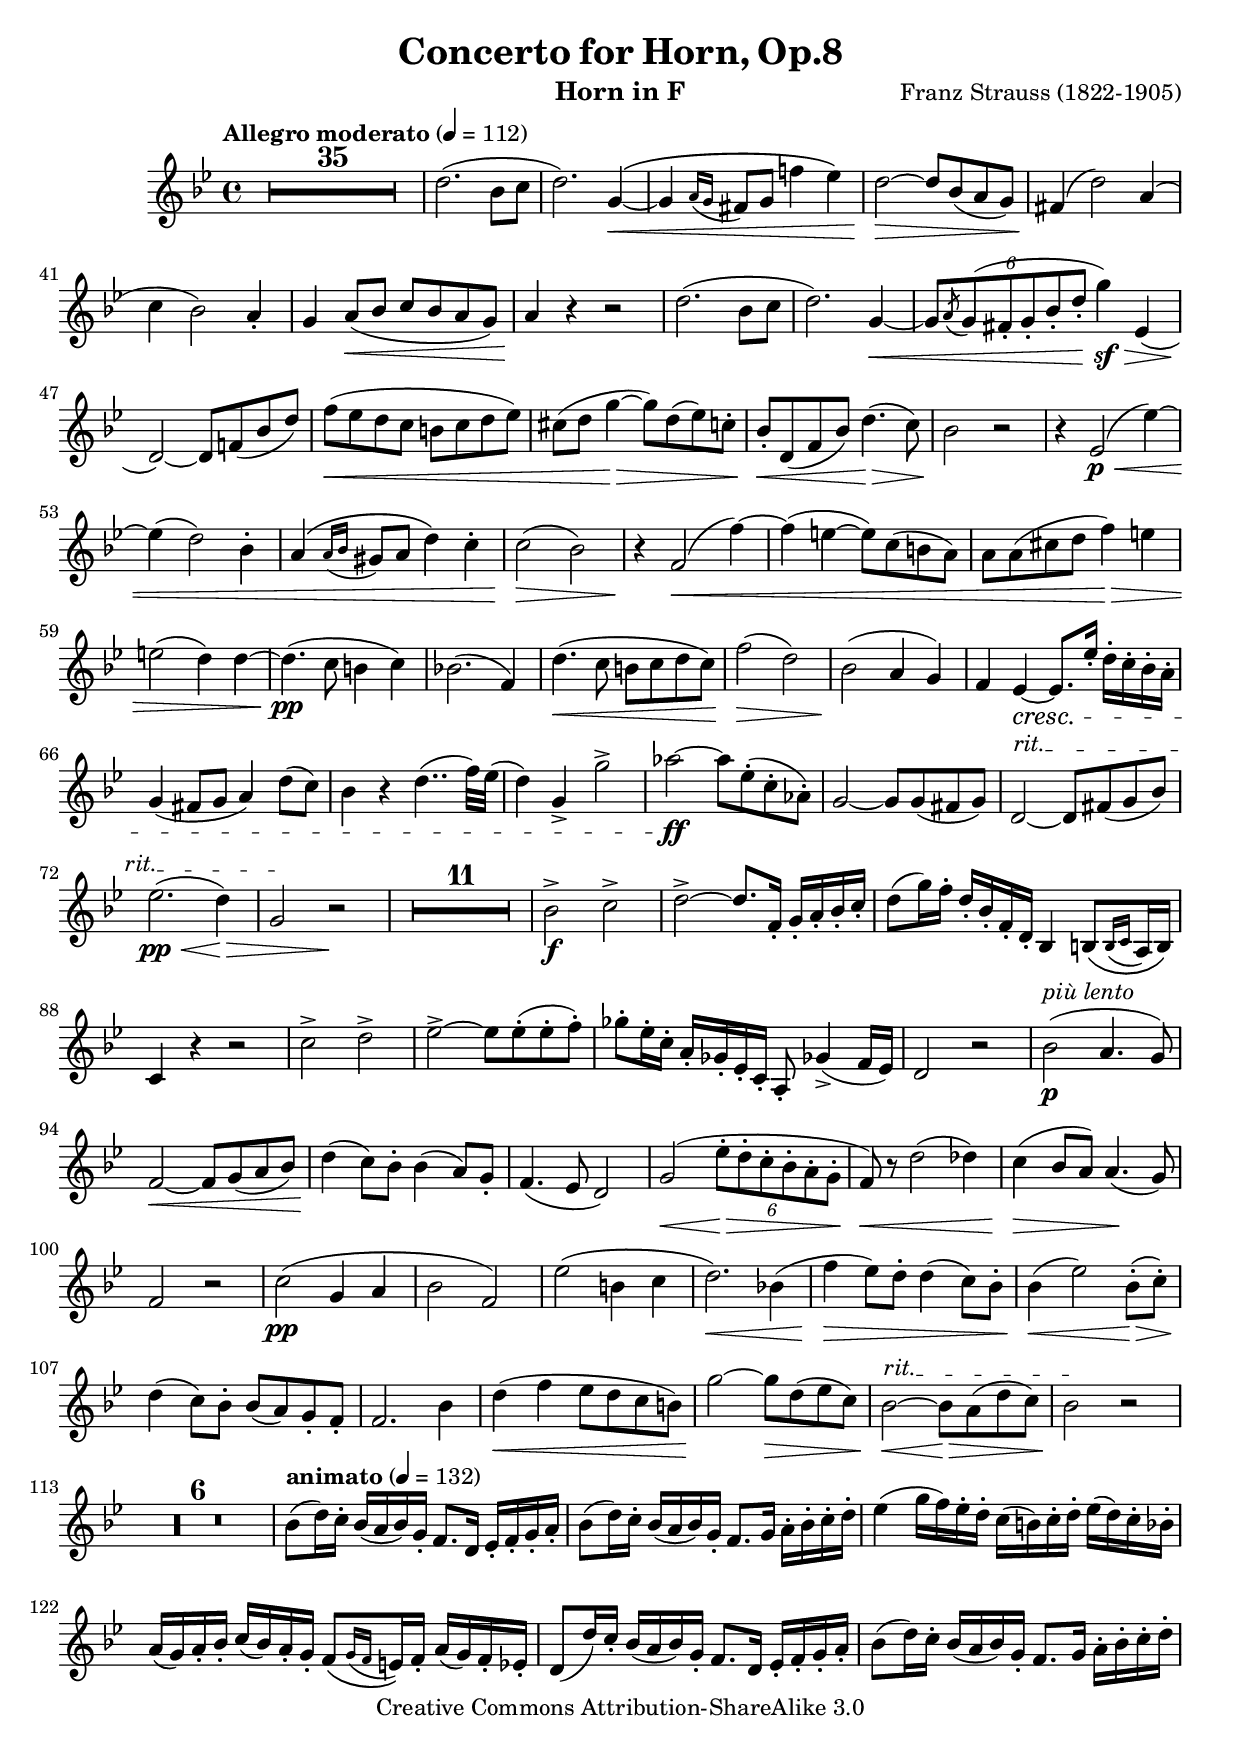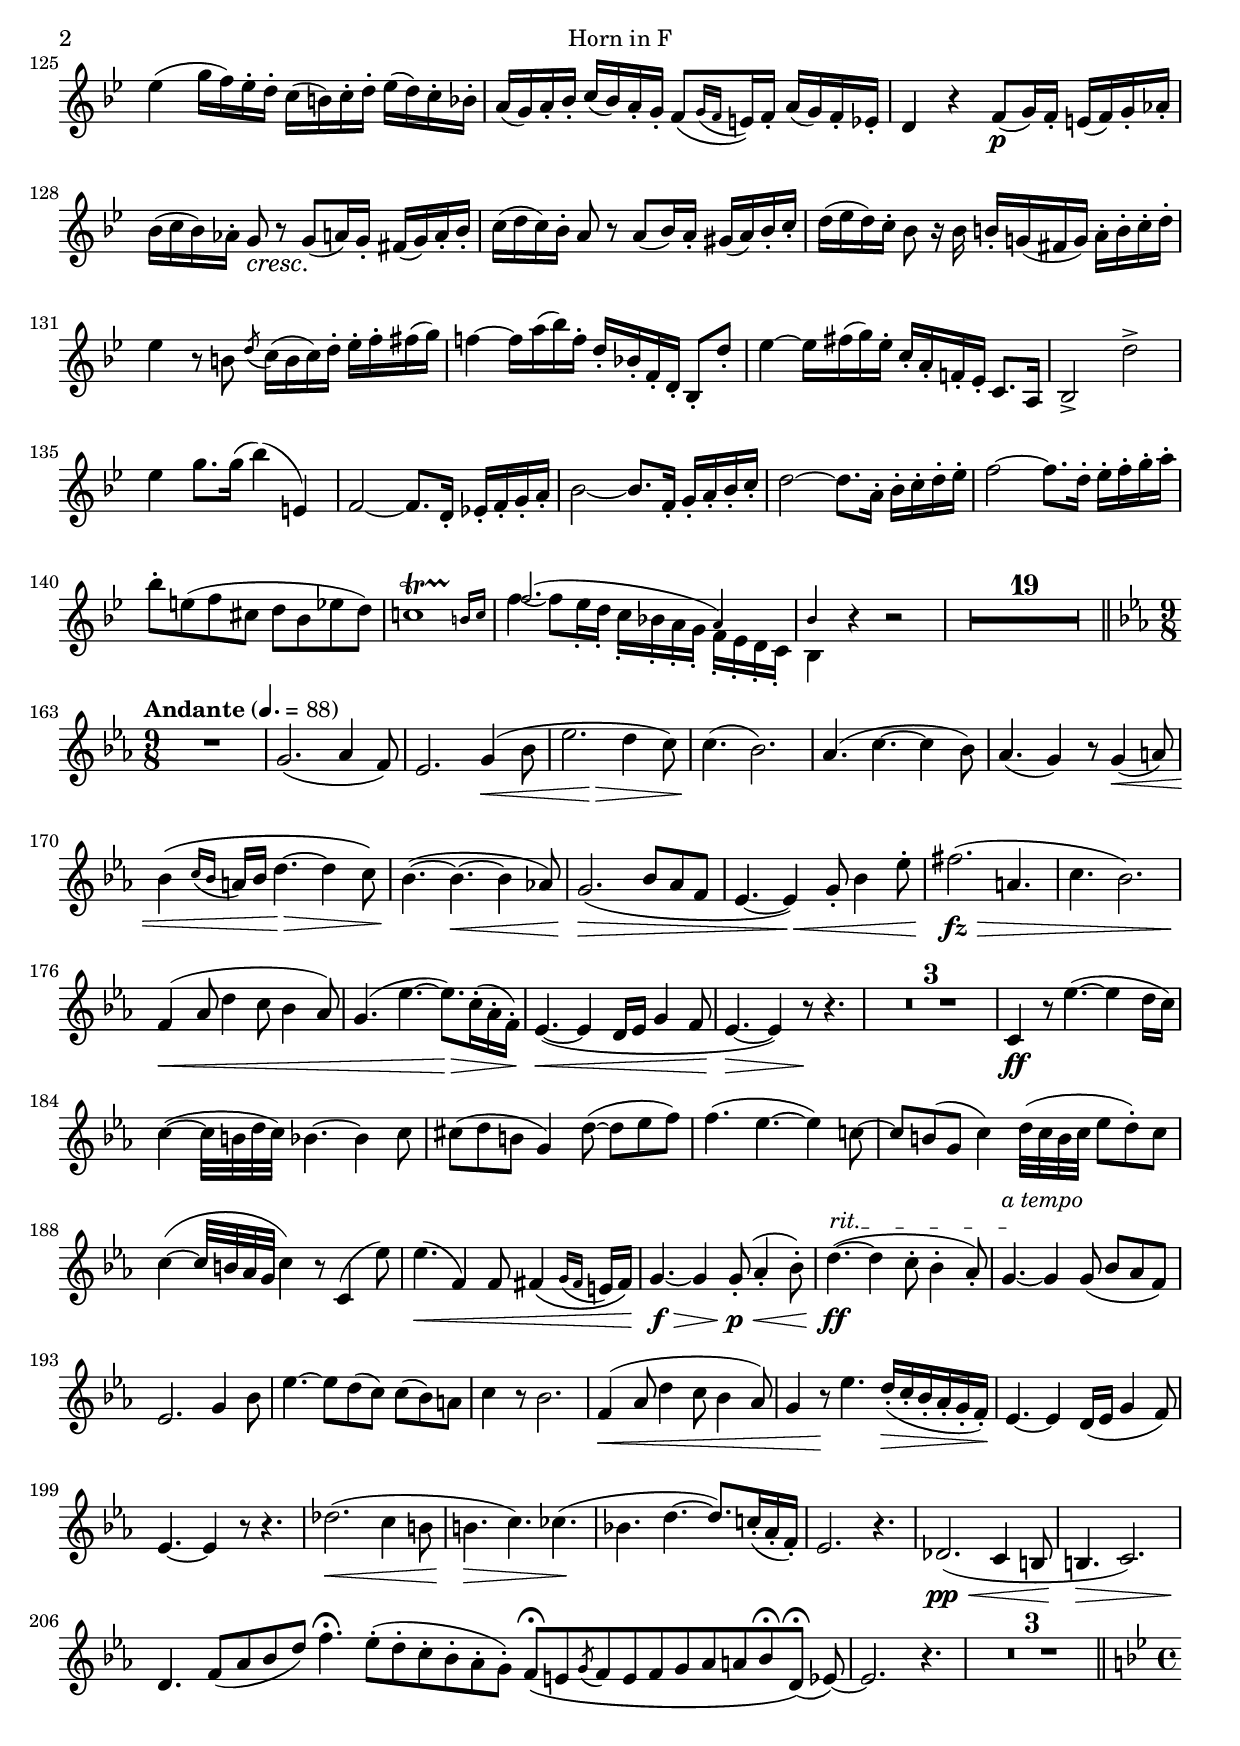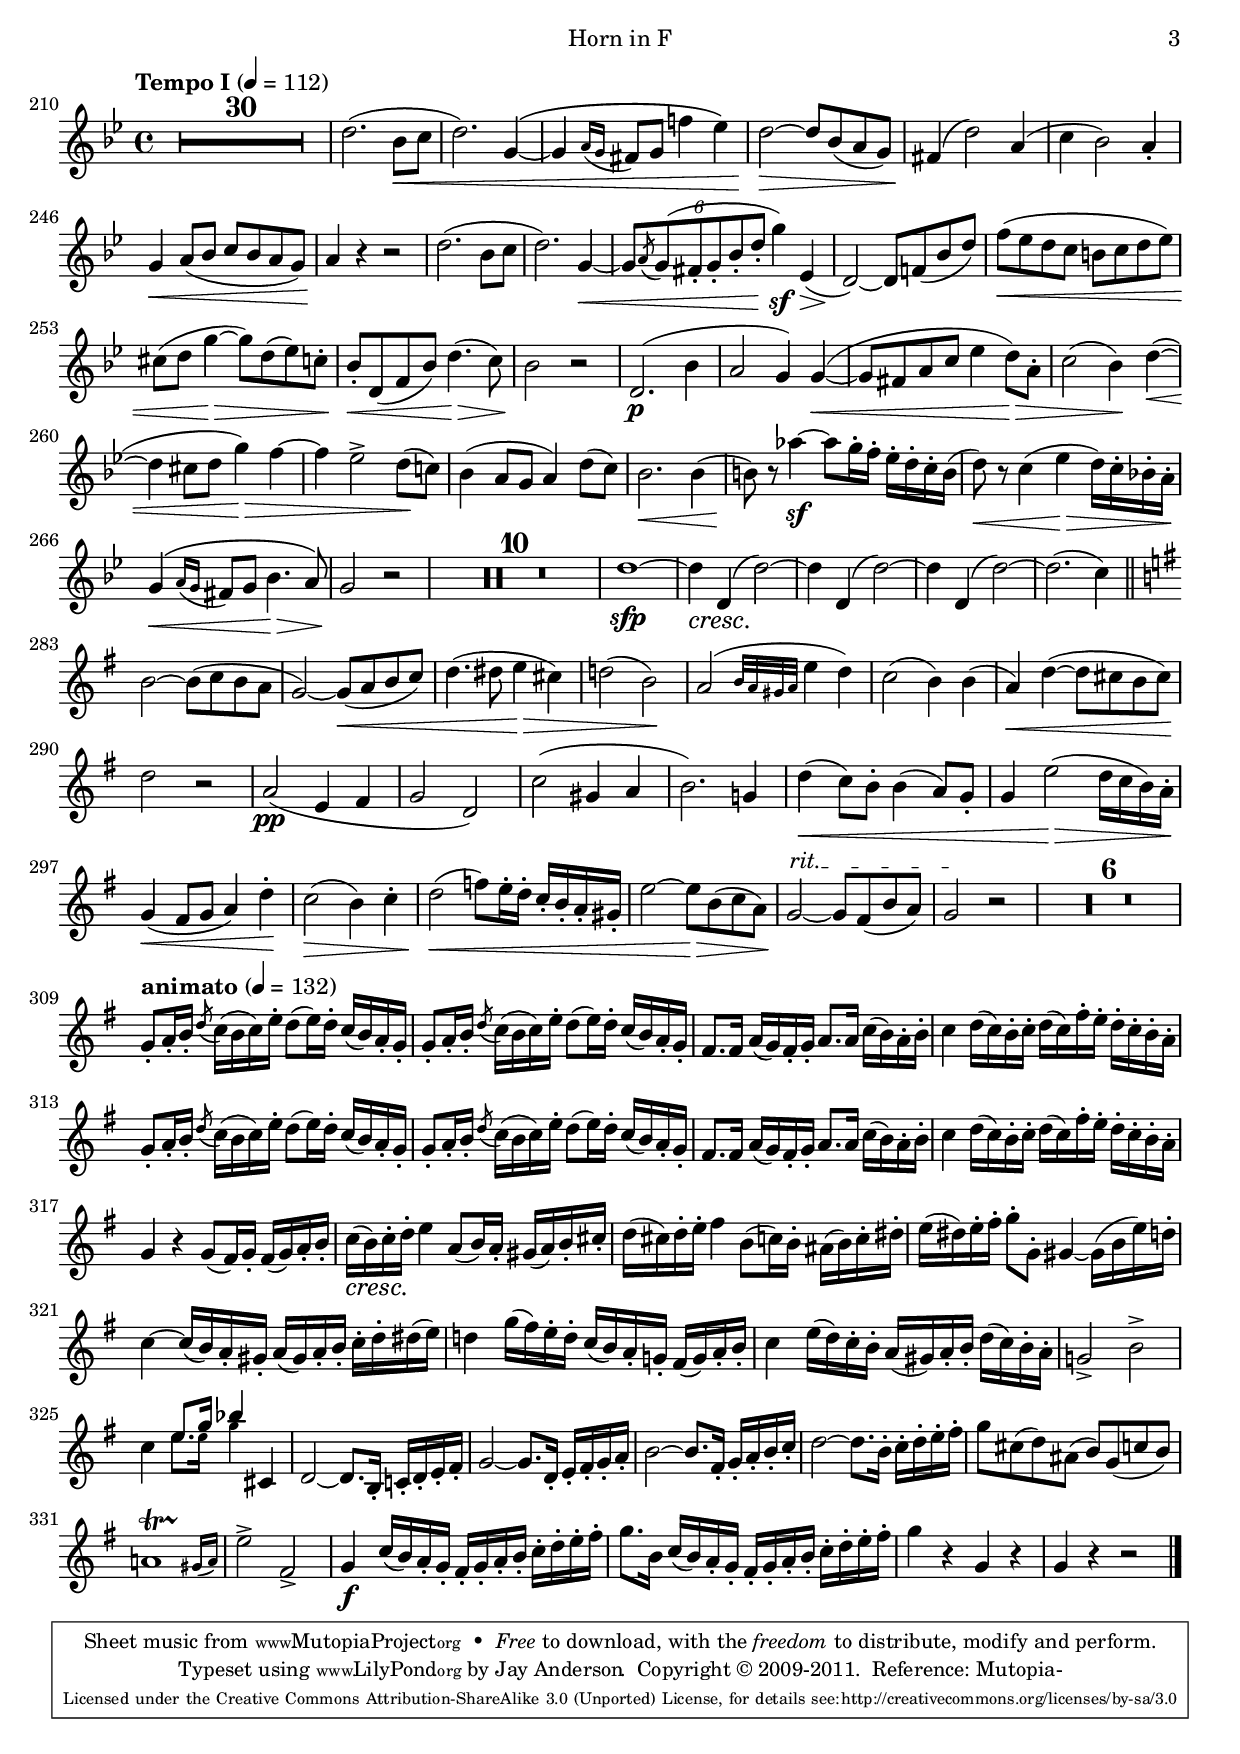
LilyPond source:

\version "2.15.23"

\version "2.15.23"

%Octave
#(define (octave-up m t)
 (let* ((octave (1- t))
      (new-note (ly:music-deep-copy m))
      (new-pitch (ly:make-pitch
        octave
        (ly:pitch-notename (ly:music-property m 'pitch))
        (ly:pitch-alteration (ly:music-property m 'pitch)))))
  (set! (ly:music-property new-note 'pitch) new-pitch)
  new-note))

#(define (octavize-chord elements t)
 (cond ((null? elements) elements)
     ((eq? (ly:music-property (car elements) 'name) 'NoteEvent)
       (cons (car elements)
             (cons (octave-up (car elements) t)
                   (octavize-chord (cdr elements) t))))
     (else (cons (car elements) (octavize-chord (cdr elements ) t)))))

#(define (octavize music t)
 (if (eq? (ly:music-property music 'name) 'EventChord)
       (ly:music-set-property! music 'elements (octavize-chord
(ly:music-property music 'elements) t)))
 music)

makeOctaves = #(define-music-function (parser location arg mus) (integer? ly:music?)
 (music-map (lambda (x) (octavize x arg)) mus))
%End octaves function

twox =  #(define-music-function (parser location x) (ly:music?)
#{
  \repeat unfold 2 $x
#})

fourx =  #(define-music-function (parser location x) (ly:music?)
#{
  \repeat unfold 4 $x
#})

sixx =  #(define-music-function (parser location x) (ly:music?)
#{
  \repeat unfold 6 $x
#})

eightx =  #(define-music-function (parser location x) (ly:music?)
#{
  \repeat unfold 8 $x
#})

justDim = #(make-music 'DecrescendoEvent 'span-direction START 'span-type 'text 'span-text "dim." 'tweaks '((style . none)))
justCresc = #(make-music 'CrescendoEvent 'span-direction START 'span-type 'text 'span-text "cresc." 'tweaks '((style . none)))

piuLento = \markup {\italic {più lento}}
animato = \markup {\italic {animato}}
aTempo = \markup {\italic {a tempo}}

cadenzaRest = {R8*27}

outlineMvtI =
{
  \time 4/4
  \tempo "Allegro moderato" 4=112
  s1*35 |

  %solo
  s1*38 |

  %piano
  s1*11 |

  %solo
  s1*8 |

  %piu lento
  s1*18 |

  %rit
  s1*2 |

  %piano
  s1*6 |

  \tempo "animato" 4=132
  s1*25 |

  %piano
  s1*19 | \bar "||"
}

outlineMvtII =
{
  \time 9/8
  \tempo "Andante" 4.=88
  s4.*3*28 |

  %rit
  s4.*3 |

  %a tempo
  s4.*3*14 |

  %cadenza
  s8*27 \bar "|" %Cadenza time
  s4.*3*4 | \bar "||"
}

outlineMvtIII =
{
  \time 4/4
  \tempo "Tempo I" 4=112
  s1*30 |

  %solo
  s1*28 |

  %piano
  s1*10 |

  %solo
  s1*5 | \bar "||"

  %c major
  s1*18 |

  %rit
  s1*2 |

  %piano
  s1*6 |

  \tempo "animato" 4=132
  s1*28 | \bar "|."
}

outline =
{
  \outlineMvtI
  \outlineMvtII
  \outlineMvtIII
}

afterGraceFraction = #(cons 15 16)

\layout
{
  \context
  {
    \Score
    \accepts "SoloStaff"
    skipBars = ##t
    extraNatural = ##f
    \override PaperColumn #'keep-inside-line = ##t
    \override NonMusicalPaperColumn #'keep-inside-line = ##t
    autoAccidentals = #`(Staff ,(make-accidental-rule 'same-octave 0)
                               ,(make-accidental-rule 'any-octave 0)
                               ,(make-accidental-rule 'same-octave 1))
  }

  \context
  {
    \Staff
    \type "Engraver_group"
    \name "SoloStaff"

    \alias "Staff"

    fontSize = #-3
    \override StaffSymbol #'staff-space = #(magstep -3)
    \override RehearsalMark #'font-size = #0
  }
}

\midi
{
  \context
  {
    \Voice
    \remove "Dynamic_performer"
  }

  \context
  {
    \Score
    \accepts "SoloStaff"
  }

  \context
  {
    \Staff
    \type "Performer_group"
    \name "SoloStaff"

    \alias "Staff"
  }
}

\version "2.15.23"

hornMvtI = \relative c''
{
  \key g \minor
  \transposition f
  R1*35 |
  d2.( bes8 c |
  d2.) g,4~\(\< |
  g \appoggiatura {a16[ g]} fis8 g f'4 ees\) |
  d2~\> d8 bes( a g) |
  fis4(\! d'2) a4( |
  c bes2) a4-. |
  g a8(\< bes c bes a g) |
  a4\! r r2 |
  d2.( bes8 c |
  d2.) g,4~\< |
  \times 4/6 {g8[ \acciaccatura a8 g( fis-. g-. bes-. d]-.} g4)\sf\> ees,(
  d2~)\! d8 f( bes d) |
  f(\< ees d c b c d ees) |
  cis( d g4~\> g8) d( ees) c-. |
  bes-.\< d,( f bes) d4.(\> c8) |
  bes2\! r |
  r4 ees,2(\p\< ees'4~) |
  ees( d2) bes4-. |
  a\( \appoggiatura {a16[ bes]} gis8 a d4\) c-. |
  c2(\> bes) |
  r4\! f2(\< f'4~) |
  f( e~ e8) c( b a) |
  a a( cis d f4)\> e |
  e2( d4) d~ |
  d4.(\pp c8 b4 c) |
  bes2.( f4) |
  d'4.(\< c8 b c d c) |
  f2(\> d) |
  bes2(\! a4 g) |
  f4 ees~\cresc ees8. ees'16-. d-. c-. bes-. a-. |
  g4( fis8 g a4) d8( c) |
  bes4 r d4..( f32) ees( |
  d4) g,-> g'2-> |
  aes2~\ff aes8 ees-.( c-. aes-.) |
  g2~ g8 g( fis g) |
  \override TextSpanner #'(bound-details left text) = "rit."
  d2~\startTextSpan d8 fis( g bes) |
  ees2.(\pp\< d4)\> |
  g,2\stopTextSpan r\! |
  R1*11 |
  bes2->\f c-> |
  d2~-> d8. f,16-. g-. a-. bes-. c-. |
  d8( g16) f-. d-. bes-. f-. d-. bes4 b8[\( \appoggiatura {b16[ c]} a16 b]\) |
  c4 r r2 |
  c'2-> d-> |
  ees~-> ees8 ees-.( ees-. f-.) |
  ges8-. ees16-. c-. a-. ges-. ees-. c-. a8-. ges'!4->( f16 ees) |
  d2 r |
  bes'2(\p^\piuLento a4. g8) |
  f2~\< f8 g( a bes) |
  d4(\! c8) bes-. bes4( a8) g-. |
  f4.( ees8 d2) |
  g2(\< \times 4/6 {ees'8[-.\> d-. c-. bes-. a-. g]-.} |
  f8)\< r8 d'2( des4) |
  c4(\> bes8 a) a4.(\! g8) |
  f2 r |
  c'2(\pp g4 a |
  bes2 f) |
  ees'2( b4 c |
  d2.)\< bes4( |
  f'4\> ees8) d-. d4( c8) bes-. |
  bes4(\< ees2) bes8-.(\> c-.) |
  d4(\! c8) bes-. bes( a) g-. f-. |
  f2. bes4 |
  d(\< f ees8 d c b) |
  g'2~\! g8\> d( ees c) |
  bes2~\<\startTextSpan bes8\> a( d c) |
  bes2\!\stopTextSpan r |
  R1*6 |
  bes8( d16) c-. bes( a bes) g-. f8. d16 ees-. f-. g-. a-. |
  bes8( d16) c-. bes( a bes) g-. f8. g16 a-. bes-. c-. d-. |
  ees4( g16 f) ees-. d-. c( b) c-. d-. ees( d) c-. bes-. |
  a( g) a-. bes-. c( bes) a-. g-. f8[\( \appoggiatura {g16[ f]} e16\) f]-. a( g) f-. ees-. |
  d8( d'16) c-. bes( a bes) g-. f8. d16 ees-. f-. g-. a-. |
  bes8( d16) c-. bes( a bes) g-. f8. g16 a-. bes-. c-. d-. |
  ees4( g16 f) ees-. d-. c( b) c-. d-. ees( d) c-. bes-. |
  a( g) a-. bes-. c( bes) a-. g-. f8[\( \appoggiatura {g16[ f]} e16\) f]-. a( g) f-. ees-. |
  d4 r f8(\p g16) f-. e( f) g-. aes-. |
  bes( c bes) aes-. g8\justCresc r g( a16) g-. fis( g) a-. bes-. |
  c( d c) bes-. a8 r a( bes16) a-. gis( a) bes-. c-. |
  d( ees d) c-. bes8 r16 bes b-. g( fis g) a-. b-. c-. d-. |
  ees4\! r8 b \acciaccatura d8 c16( b c) d-. ees-. f-. fis( g) |
  f4~ f16 a( bes) f-. d-. bes-. f-. d-. bes8-. d'-. |
  ees4~ ees16 fis( g) ees-. c-. a-. f-. ees-. c8. a16 |
  bes2-> d'-> |
  ees4 g8. g16( bes4)( e,,) |
  f2~ f8. d16-. ees-. f-. g-. a-. |
  bes2~ bes8. f16-. g-. a-. bes-. c-. |
  d2~ d8. a16-. bes-. c-. d-. ees-. |
  f2~ f8. d16-. ees-. f-. g-. a-. |
  bes8-. e,( f cis d bes ees d) |
  \afterGrace c1\startTrillSpan {b16[\stopTrillSpan c]} |
  <<
    {
      \voiceTwo
      f4~ f8 ees16-. d-. c-. bes-. a-. g-. f-. ees-. d-. c-. |
      bes4
    }
    \new Voice
    {
      \voiceOne
      \override NoteHead #'font-size = #-3
      f''2.( a,4) |
      bes4
      \revert NoteHead #'font-size
    }
  >>
  \oneVoice
  r4 r2 |
  R1*19 |
}

hornMvtII = \relative c''
{
  \transposition f
  \key ees \major
  R4.*3 |
  g2.( aes4 f8) |
  ees2. g4(\< bes8 |
  << {s4. s\>} {ees2.} >> d4 c8) |
  c4.(\! bes2.) |
  aes4.( c~ c4 bes8) |
  aes4.( g4) r8 g4(\< a8) |
  bes4\( \appoggiatura {c16[ bes]} a16 bes d4.~\> d4 c8\) |
  bes4.~(\! bes~\< bes4 aes8) |
  g2.(\> bes8 aes f |
  ees4.~ ees4)\< g8-. bes4 ees8-. |
  fis2.(\fz\> a,4. |
  c bes2.) |
  f4(\< aes8 d4 c8 bes4 aes8) |
  g4.( ees'~ ees8.)\> c16-.( aes-. f-.) |
  ees4.~(\< ees4 d16 ees g4 f8 |
  ees4.~\> ees4) r8\! r4. |
  R4.*3*3 |
  c4\ff r8 ees'4.~( ees4 d16 c) |
  c4~( c32 b d c) bes4.~ bes4 c8 |
  cis8( d b g4) d'8~( d ees f) |
  f4.( ees~ ees4) c8~ |
  c b( g c4) d32( c b c ees8 d-.) c |
  c4~( c32 b aes g c4) r8 c,4( ees'8) |
  ees4.(\< f,4) f8 fis4\( \appoggiatura {g16[ fis]} e16 fis\) |
  g4.~\f\> g4 g8-.(\p\< aes4-. bes8-.) |
  \override TextSpanner #'(bound-details left text) = "rit."
  d4.~(\ff\startTextSpan d4 c8-. bes4-. aes8-.) |
  g4.~\!\stopTextSpan^\aTempo g4 g8( bes aes f) |
  ees2. g4 bes8 |
  ees4.~ ees8 d( c) c( bes) a |
  c4 r8 bes2. |
  f4(\< aes8 d4 c8 bes4 aes8) |
  g4 r8\! ees'4. d16-.(\> c-. bes-. aes-. g-. f-.) |
  ees4.~\! ees4 d16( ees g4 f8) |
  ees4.~ ees4 r8 r4. |
  des'2.(\< c4 b8 |
  b4.\> c) ces(\! |
  bes d~ d8.) c16-.( aes-. f-.) |
  ees2. r4. |
  des2.(\pp\< c4 b8 |
  b4.\> c2.) |
  \cadenzaOn
  d4.\! f8[( aes bes d]) f4.\fermata ees8[-.( d-. c-. bes-. aes-. g]-.) f[\(\fermata e \acciaccatura g8 f8 e f g aes a bes\fermata d,]\)(\fermata ees~)
  \cadenzaOff
  ees2. r4. |
  R4.*3*3 |
}

hornMvtIII = \relative c''
{
  \transposition f
  \key g \minor
  R1*30 |
  d2.( bes8\< c |
  d2.) g,4~\( |
  g \appoggiatura {a16[ g]} fis8 g f'4 ees\) |
  d2~\> d8 bes( a g) |
  fis4(\! d'2) a4( |
  c bes2) a4-. |
  g4\< a8( bes c bes a g) |
  a4\! r r2 |
  d2.( bes8 c |
  d2.) g,4~\< |
  \times 4/6 {g8[ \acciaccatura a8 g( fis-. g-. bes-. d]-.} g4)\sf\> ees,(
  d2~)\! d8 f( bes d) |
  f(\< ees d c b c d ees) |
  cis( d g4~\> g8) d( ees) c-. |
  bes-.\< d,( f bes) d4.(\> c8) |
  bes2\! r |
  d,2.(\p bes'4 |
  a2 g4) g~(\< |
  g8 fis a c ees4 d8)\> a-. |
  c2( bes4)\! d~(\< |
  d cis8 d g4)\> f~ |
  f ees2-> d8(\! c) |
  bes4( a8 g a4) d8( c) |
  bes2.\< bes4( |
  b8)\! r aes'4~\sf aes8 g16-. f-. ees-. d-. c-. b( |
  d8)\< r c4( ees\> d16) c-. bes-. a-. |
  g4\(\< \appoggiatura {a16[ g]} fis8 g bes4.\> a8\) |
  g2\! r |
  R1*10 |
  d'1~\sfp |
  d4\justCresc d,( d'2~) |
  d4 d,( d'2~) |
  d4 d,( d'2~) |
  d2.( c4) |

  \key g \major
  b2~\! b8( c b a |
  g2~) g8(\< a b c) |
  d4.( dis8 e4\> cis) |
  d2( b)\! |
  a2( \grace {b32[ a gis a]} e'4 d) |
  c2( b4) b( |
  a)\< d~( d8 cis b cis) |
  d2\! r |
  a2(\pp e4 fis |
  g2 d) |
  c'2( gis4 a |
  b2.) g4 |
  d'(\< c8) b-. b4( a8) g-. |
  g4 e'2(\> d16 c b) a-. |
  g4(\< fis8 g a4) d-.\! |
  c2(\> b4) c-. |
  d2(\< f8) e16-. d-. c-. b-. a-. gis-. |
  e'2~ e8\> b( c a) |
  \override TextSpanner #'(bound-details left text) = "rit."
  g2~\!\startTextSpan g8 fis( b a) |
  g2\stopTextSpan r |
  R1*6 |
  \repeat unfold 2
  {
    \repeat unfold 2
    {
      g8-. a16-. b-. \acciaccatura d8 c16( b c) e-. d8( e16) d-. c( b) a-. g-. |
    }
    fis8. fis16 a( g) fis-. g-. a8. a16 c( b) a-. b-. |
    c4 d16( c) b-. c-. d( c) fis-. e-. d-. c-. b-. a-. |
  }
  g4 r g8( fis16) g-. fis( g) a-. b-. |
  c(\justCresc b) c-. d-. e4\! a,8( b16) a-. gis( a) b-. cis-. |
  d( cis) d-. e-. fis4 b,8( c16) b-. ais( b) c-. dis-. |
  e( dis) e-. fis-. g8-. g,-. gis4~ gis16( b e) d-. |
  c4~ c16( b) a-. gis-. a( gis) a-. b-. c-. d-. dis( e) |
  d4 g16( fis) e-. d-. c( b) a-. g-. fis( g) a-. b-. |
  c4 e16( d) c-. b-. a( gis) a-. b-. d( c) b-. a-. |
  g2-> b-> |
  c4
  <<
    {
      \voiceOne
      e8. g16 bes4
    }
    \new Voice
    {
      \voiceTwo
      \override NoteHead #'font-size = #-3
      e,8. e16 g4
      \revert NoteHead #'font-size
    }
  >> \oneVoice
  cis,, |
  d2~ d8. b16-. c-. d-. e-. fis-. |
  g2~ g8. d16-. e-. fis-. g-. a-. |
  b2~ b8. fis16-. g-. a-. b-. c-. |
  d2~ d8. b16-. c-. d-. e-. fis-. |
  g8 cis,( d) ais( b) g( c b) |
  \afterGrace a1\startTrillSpan {gis16[(\stopTrillSpan a])} |
  e'2-> fis,-> |
  g4\f c16( b) a-. g-. fis-. g-. a-. b-. c-. d-. e-. fis-. |
  g8. b,16 c( b) a-. g-. fis-. g-. a-. b-. c-. d-. e-. fis-. |
  g4 r g, r |
  g r r2 |
}

horn =
{
  \hornMvtI
  \hornMvtII
  \hornMvtIII
}


\paper
{
  ragged-last-bottom = ##f
}

instrument = "Horn in F"

\version "2.15.23"

\header
{
  title = \markup{Concerto for Horn, Op.8}
  composer = "Franz Strauss (1822-1905)"
  instrument = \instrument

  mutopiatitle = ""
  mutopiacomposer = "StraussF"
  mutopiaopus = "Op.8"
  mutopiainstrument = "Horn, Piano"
  date = ""
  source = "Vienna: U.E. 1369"
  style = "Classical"
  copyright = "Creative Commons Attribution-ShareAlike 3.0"
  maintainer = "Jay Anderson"
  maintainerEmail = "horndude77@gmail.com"
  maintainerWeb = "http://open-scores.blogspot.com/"
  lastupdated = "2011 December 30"
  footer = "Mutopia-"
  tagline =
  \markup
  {
    \override #'(box-padding . 1.0)
    \override #'(baseline-skip . 2.7)
    \box \center-column
    {
      \small \line
      {
        Sheet music from \with-url #"http://www.MutopiaProject.org"
        \line
        { \teeny www. \hspace #-1.0 MutopiaProject \hspace #-1.0 \teeny .org \hspace #0.5 }
        • \hspace #0.5 \italic Free to download, with the \italic freedom to distribute, modify and perform.
      }
      \line
      {
        \small \line
        {
          Typeset using \with-url #"http://www.LilyPond.org"
          \line
          { \teeny www. \hspace #-1.0 LilyPond \hspace #-1.0 \teeny .org }
          by \maintainer \hspace #-1.0 . \hspace #0.5 Copyright © 2009-2011. \hspace #0.5 Reference: \footer
        }
      }
      \line
      {
        \teeny \line
        {
          Licensed under the Creative Commons Attribution-ShareAlike 3.0 (Unported) License, for details see:
          \hspace #-0.5 \with-url #"http://creativecommons.org/licenses/by-sa/3.0" http://creativecommons.org/licenses/by-sa/3.0
        }
      }
    }
  }
}



\score
{
  \new Staff << \outline \horn >>
}
